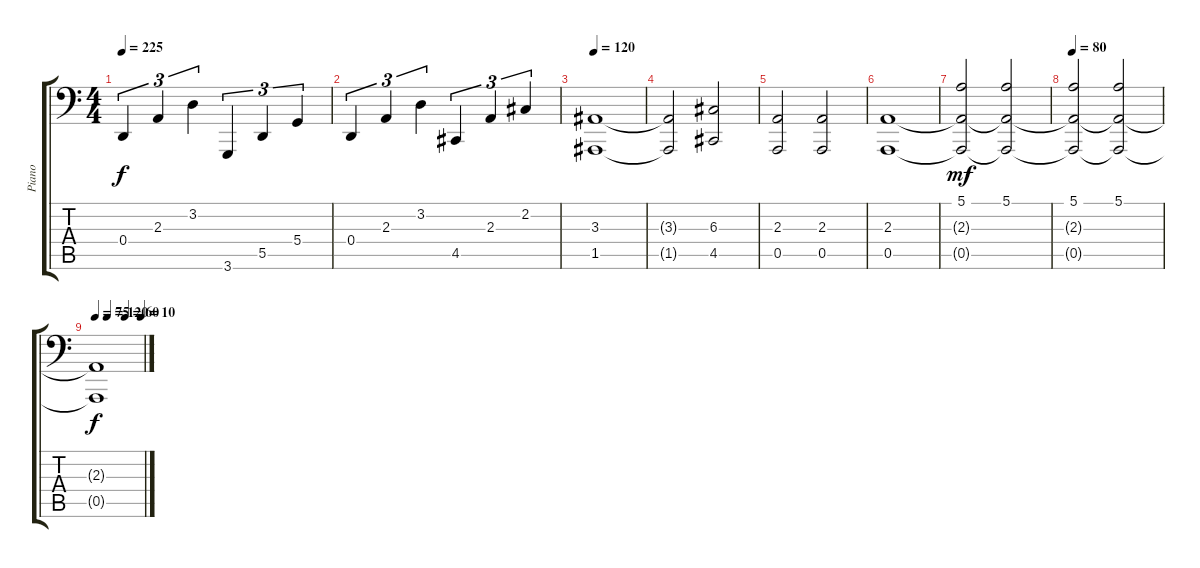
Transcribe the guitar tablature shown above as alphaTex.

\track ("Piano" "Piano") {instrument brightacousticpiano}
\staff {score tabs}
\tuning (E3 B2 G2 D2 A1 E1) {hide}
\ts (4 4)
\tempo 225
\clef f4
\ks c
0.4.4{tu (3 2) dy f} 2.3.4{tu (3 2)} 3.2.4{tu (3 2)} 3.6.4{tu (3 2)} 5.5.4{tu (3 2)} 5.4.4{tu (3 2)} |
0.4.4{tu (3 2)} 2.3.4{tu (3 2)} 3.2.4{tu (3 2)} 4.5.4{tu (3 2)} 2.3.4{tu (3 2)} 2.2.4{tu (3 2)} |
\tempo 120
(3.3 1.5).1 |
(3.3{t} 1.5{t}).2 (6.3 4.5).2 |
(2.3 0.5).2 (2.3 0.5).2 |
(2.3 0.5).1 |
(5.1 2.3{t} 0.5{t}).2{dy mf} (5.1 2.3{t} 0.5{t}).2 |
\tempo 80
(5.1 2.3{t} 0.5{t}).2 (5.1 2.3{t} 0.5{t}).2 |
\tempo 75
\tempo (120 0.25)
\tempo (60 0.625)
\tempo (10 0.9583333333333334)
(2.3{t} 0.5{t}).1{dy f}
